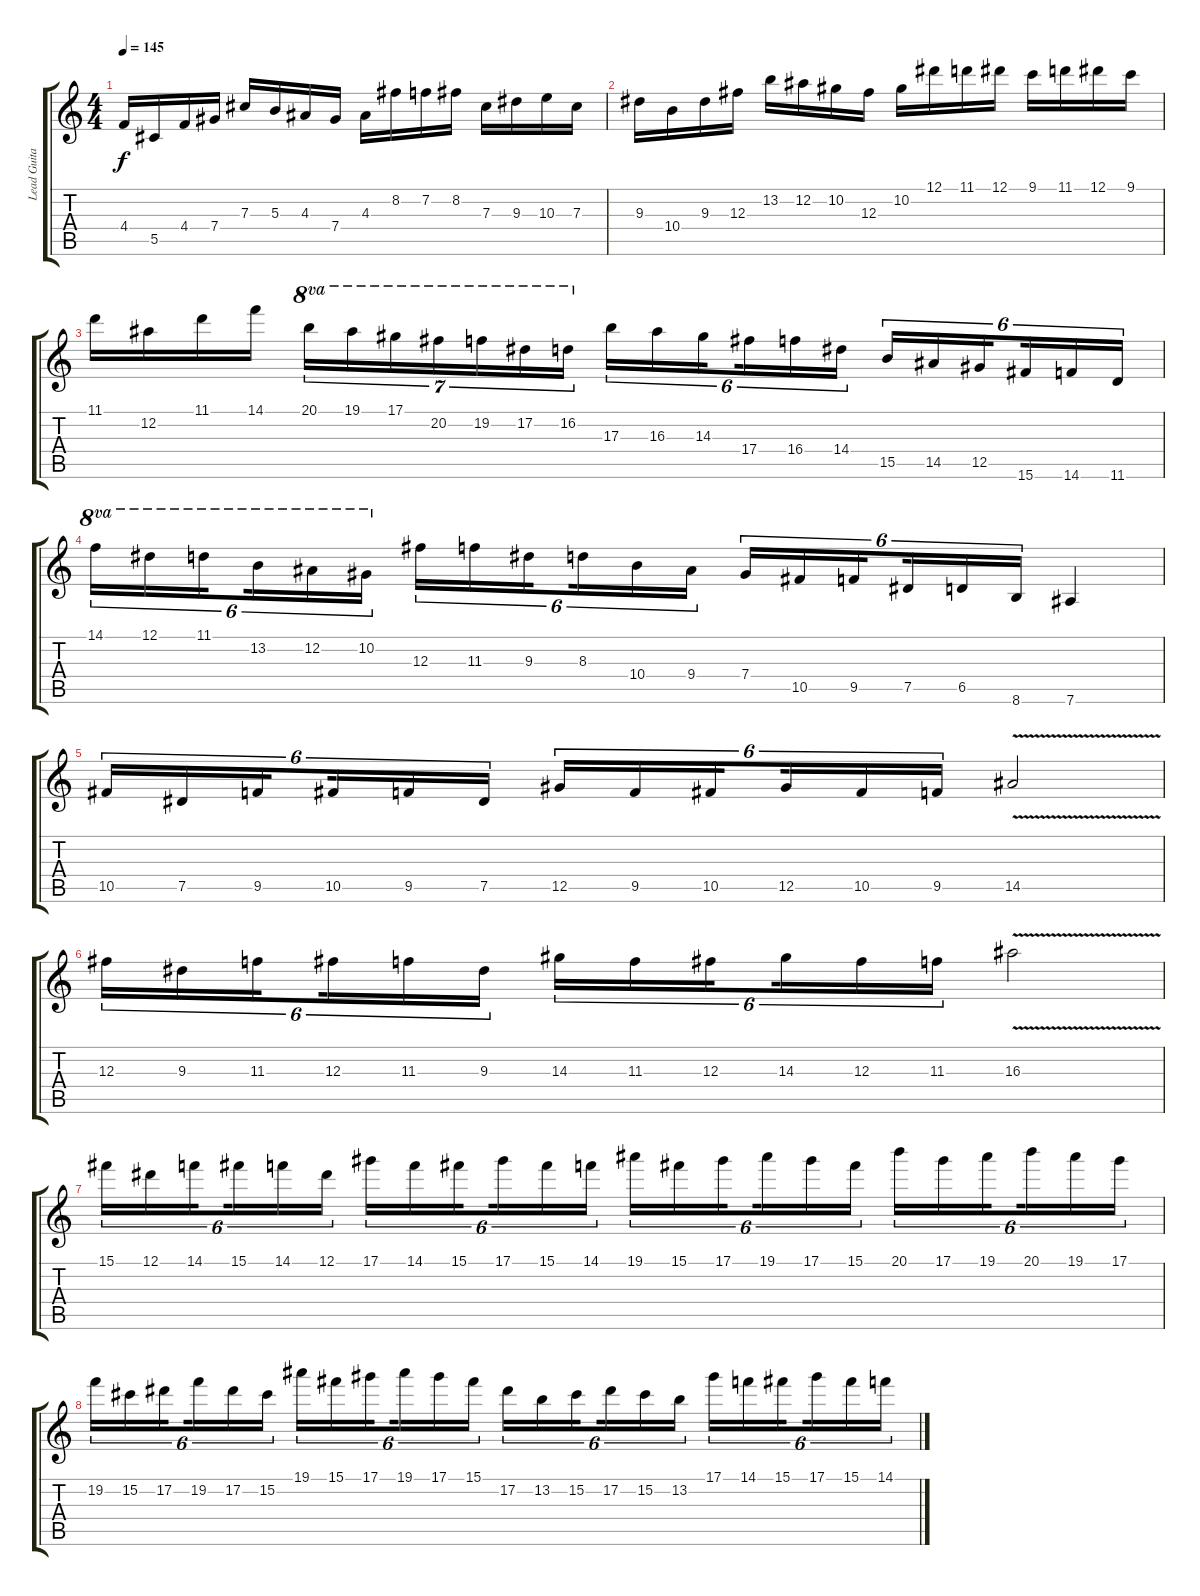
\track ("Lead Guitar" "Lead Guita") {instrument overdrivenguitar}
\staff {score tabs}
\tuning (Eb4 Bb3 Gb3 Db3 Ab2 Eb2) {hide}
\ts (4 4)
\tempo 145
\clef g2
\ks c
4.4.16{dy f} 5.5.16 4.4.16 7.4.16 7.3.16 5.3.16 4.3.16 7.4.16 4.3.16 8.2.16 7.2.16 8.2.16 7.3.16 9.3.16 10.3.16 7.3.16 |
9.3.16 10.4.16 9.3.16 12.3.16 13.2.16 12.2.16 10.2.16 12.3.16 10.2.16 12.1.16 11.1.16 12.1.16 9.1.16 11.1.16 12.1.16 9.1.16 |
11.1.16 12.2.16 11.1.16 14.1.16 20.1.16{tu (7 4) ot 8va} 19.1.16{tu (7 4) ot 8va} 17.1.16{tu (7 4) ot 8va} 20.2.16{tu (7 4) ot 8va} 19.2.16{tu (7 4) ot 8va} 17.2.16{tu (7 4) ot 8va} 16.2.16{tu (7 4) ot 8va} 17.3.16{tu (6 4)} 16.3.16{tu (6 4)} 14.3.16{tu (6 4) beam splitsecondary} 17.4.16{tu (6 4)} 16.4.16{tu (6 4)} 14.4.16{tu (6 4)} 15.5.16{tu (6 4)} 14.5.16{tu (6 4)} 12.5.16{tu (6 4) beam splitsecondary} 15.6.16{tu (6 4)} 14.6.16{tu (6 4)} 11.6.16{tu (6 4)} |
14.1.16{tu (6 4) ot 8va} 12.1.16{tu (6 4) ot 8va} 11.1.16{tu (6 4) ot 8va beam splitsecondary} 13.2.16{tu (6 4) ot 8va} 12.2.16{tu (6 4) ot 8va} 10.2.16{tu (6 4) ot 8va} 12.3.16{tu (6 4)} 11.3.16{tu (6 4)} 9.3.16{tu (6 4) beam splitsecondary} 8.3.16{tu (6 4)} 10.4.16{tu (6 4)} 9.4.16{tu (6 4)} 7.4.16{tu (6 4)} 10.5.16{tu (6 4)} 9.5.16{tu (6 4) beam splitsecondary} 7.5.16{tu (6 4)} 6.5.16{tu (6 4)} 8.6.16{tu (6 4)} 7.6.4 |
10.5.16{tu (6 4)} 7.5.16{tu (6 4)} 9.5.16{tu (6 4) beam splitsecondary} 10.5.16{tu (6 4)} 9.5.16{tu (6 4)} 7.5.16{tu (6 4)} 12.5.16{tu (6 4)} 9.5.16{tu (6 4)} 10.5.16{tu (6 4) beam splitsecondary} 12.5.16{tu (6 4)} 10.5.16{tu (6 4)} 9.5.16{tu (6 4)} 14.5{v}.2 |
12.3.16{tu (6 4)} 9.3.16{tu (6 4)} 11.3.16{tu (6 4) beam splitsecondary} 12.3.16{tu (6 4)} 11.3.16{tu (6 4)} 9.3.16{tu (6 4)} 14.3.16{tu (6 4)} 11.3.16{tu (6 4)} 12.3.16{tu (6 4) beam splitsecondary} 14.3.16{tu (6 4)} 12.3.16{tu (6 4)} 11.3.16{tu (6 4)} 16.3{v}.2 |
15.1.16{tu (6 4)} 12.1.16{tu (6 4)} 14.1.16{tu (6 4) beam splitsecondary} 15.1.16{tu (6 4)} 14.1.16{tu (6 4)} 12.1.16{tu (6 4)} 17.1.16{tu (6 4)} 14.1.16{tu (6 4)} 15.1.16{tu (6 4) beam splitsecondary} 17.1.16{tu (6 4)} 15.1.16{tu (6 4)} 14.1.16{tu (6 4)} 19.1.16{tu (6 4)} 15.1.16{tu (6 4)} 17.1.16{tu (6 4) beam splitsecondary} 19.1.16{tu (6 4)} 17.1.16{tu (6 4)} 15.1.16{tu (6 4)} 20.1.16{tu (6 4)} 17.1.16{tu (6 4)} 19.1.16{tu (6 4) beam splitsecondary} 20.1.16{tu (6 4)} 19.1.16{tu (6 4)} 17.1.16{tu (6 4)} |
19.2.16{tu (6 4)} 15.2.16{tu (6 4)} 17.2.16{tu (6 4) beam splitsecondary} 19.2.16{tu (6 4)} 17.2.16{tu (6 4)} 15.2.16{tu (6 4)} 19.1.16{tu (6 4)} 15.1.16{tu (6 4)} 17.1.16{tu (6 4) beam splitsecondary} 19.1.16{tu (6 4)} 17.1.16{tu (6 4)} 15.1.16{tu (6 4)} 17.2.16{tu (6 4)} 13.2.16{tu (6 4)} 15.2.16{tu (6 4) beam splitsecondary} 17.2.16{tu (6 4)} 15.2.16{tu (6 4)} 13.2.16{tu (6 4)} 17.1.16{tu (6 4)} 14.1.16{tu (6 4)} 15.1.16{tu (6 4) beam splitsecondary} 17.1.16{tu (6 4)} 15.1.16{tu (6 4)} 14.1.16{tu (6 4)}
